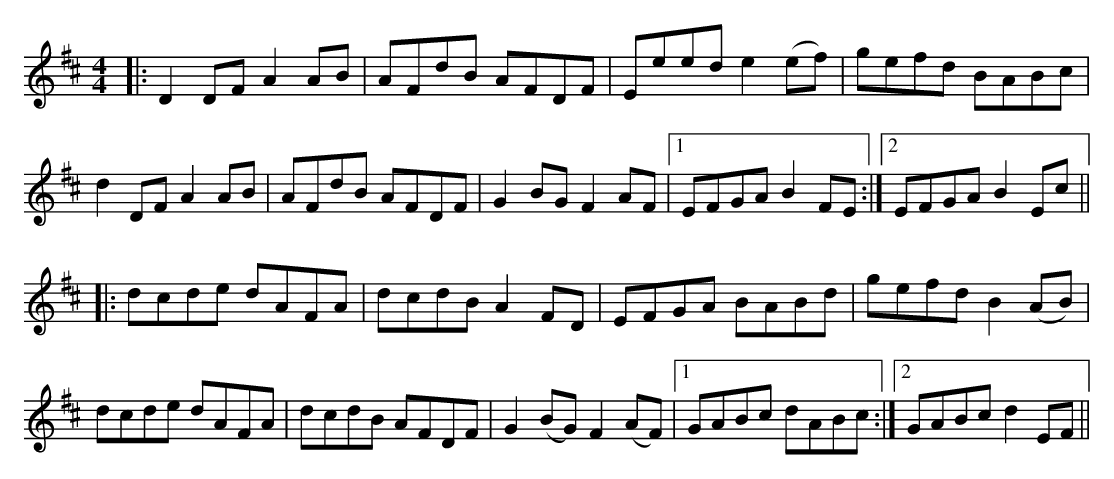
X:1
M:4/4
K:D
|:D2DF A2AB|AFdB AFDF|Eeed e2(ef)|gefd BABc|
d2DF A2AB|AFdB AFDF|G2BG F2AF|1 EFGA B2FE:|2 EFGA B2Ec||
|:dcde dAFA|dcdB A2FD|EFGA BABd|gefd B2(AB)|
dcde dAFA|dcdB AFDF|G2(BG) F2(AF)|1 GABc dABc:|2 GABc d2EF||
